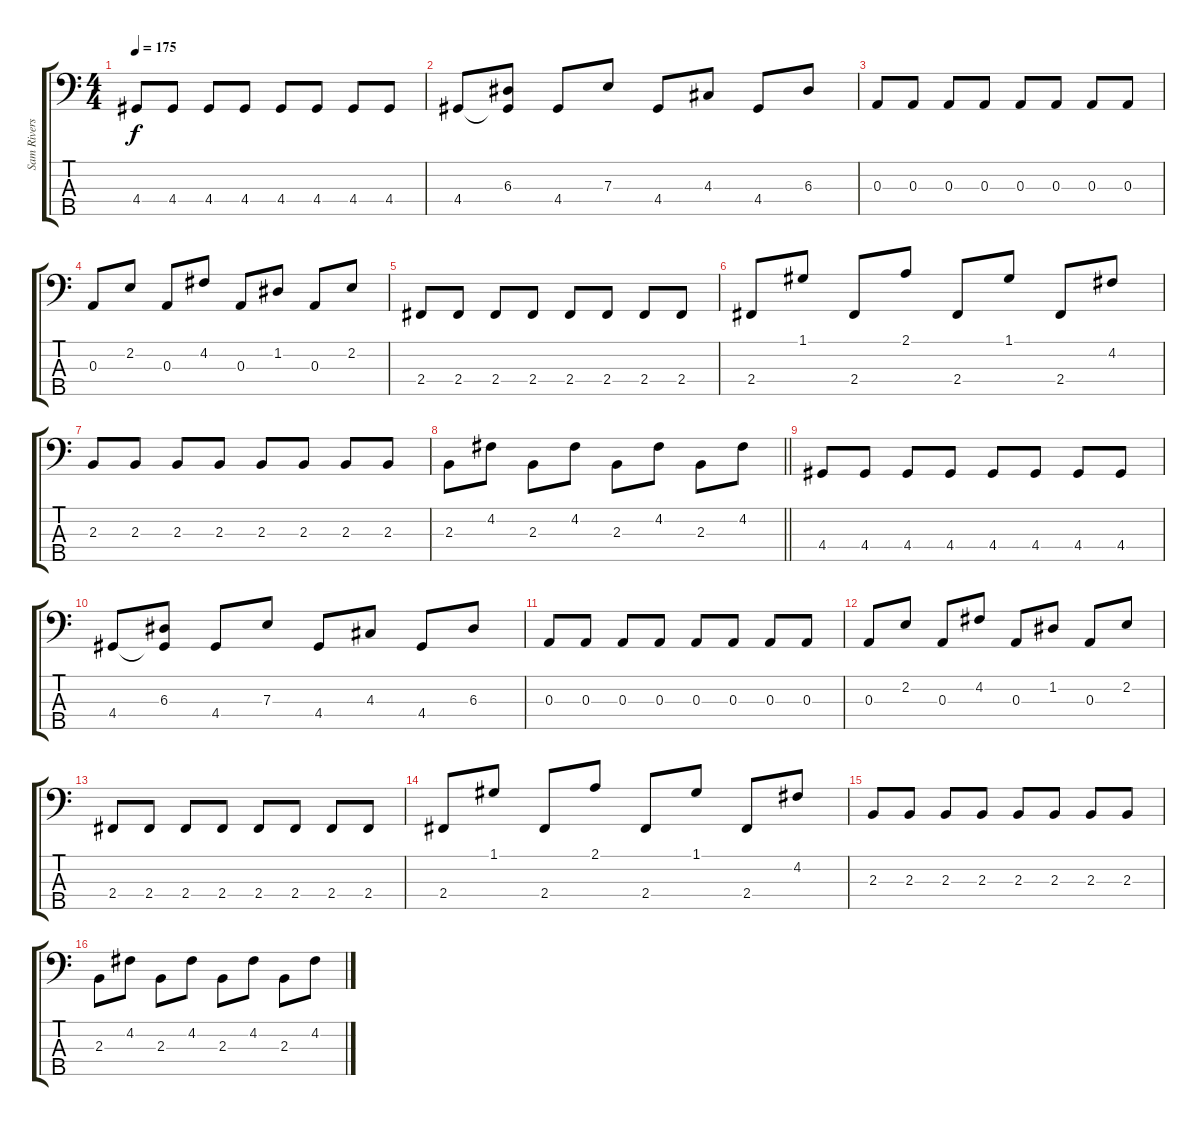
\track ("Sam Rivers" "Sam Rivers") {instrument electricbassfinger}
\staff {score tabs}
\tuning (G2 D2 A1 E1 B0) {hide}
\ts (4 4)
\tempo 175
\clef f4
\ks c
4.4.8{dy f} 4.4.8 4.4.8 4.4.8 4.4.8 4.4.8 4.4.8 4.4.8 |
4.4.8 (6.3 4.4{t}).8 4.4.8 7.3.8 4.4.8 4.3.8 4.4.8 6.3.8 |
0.3.8 0.3.8 0.3.8 0.3.8 0.3.8 0.3.8 0.3.8 0.3.8 |
0.3.8 2.2.8 0.3.8 4.2.8 0.3.8 1.2.8 0.3.8 2.2.8 |
2.4.8 2.4.8 2.4.8 2.4.8 2.4.8 2.4.8 2.4.8 2.4.8 |
2.4.8 1.1.8 2.4.8 2.1.8 2.4.8 1.1.8 2.4.8 4.2.8 |
2.3.8 2.3.8 2.3.8 2.3.8 2.3.8 2.3.8 2.3.8 2.3.8 |
\barLineRight lightlight
2.3.8 4.2.8 2.3.8 4.2.8 2.3.8 4.2.8 2.3.8 4.2.8 |
4.4.8 4.4.8 4.4.8 4.4.8 4.4.8 4.4.8 4.4.8 4.4.8 |
4.4.8 (6.3 4.4{t}).8 4.4.8 7.3.8 4.4.8 4.3.8 4.4.8 6.3.8 |
0.3.8 0.3.8 0.3.8 0.3.8 0.3.8 0.3.8 0.3.8 0.3.8 |
0.3.8 2.2.8 0.3.8 4.2.8 0.3.8 1.2.8 0.3.8 2.2.8 |
2.4.8 2.4.8 2.4.8 2.4.8 2.4.8 2.4.8 2.4.8 2.4.8 |
2.4.8 1.1.8 2.4.8 2.1.8 2.4.8 1.1.8 2.4.8 4.2.8 |
2.3.8 2.3.8 2.3.8 2.3.8 2.3.8 2.3.8 2.3.8 2.3.8 |
2.3.8 4.2.8 2.3.8 4.2.8 2.3.8 4.2.8 2.3.8 4.2.8
